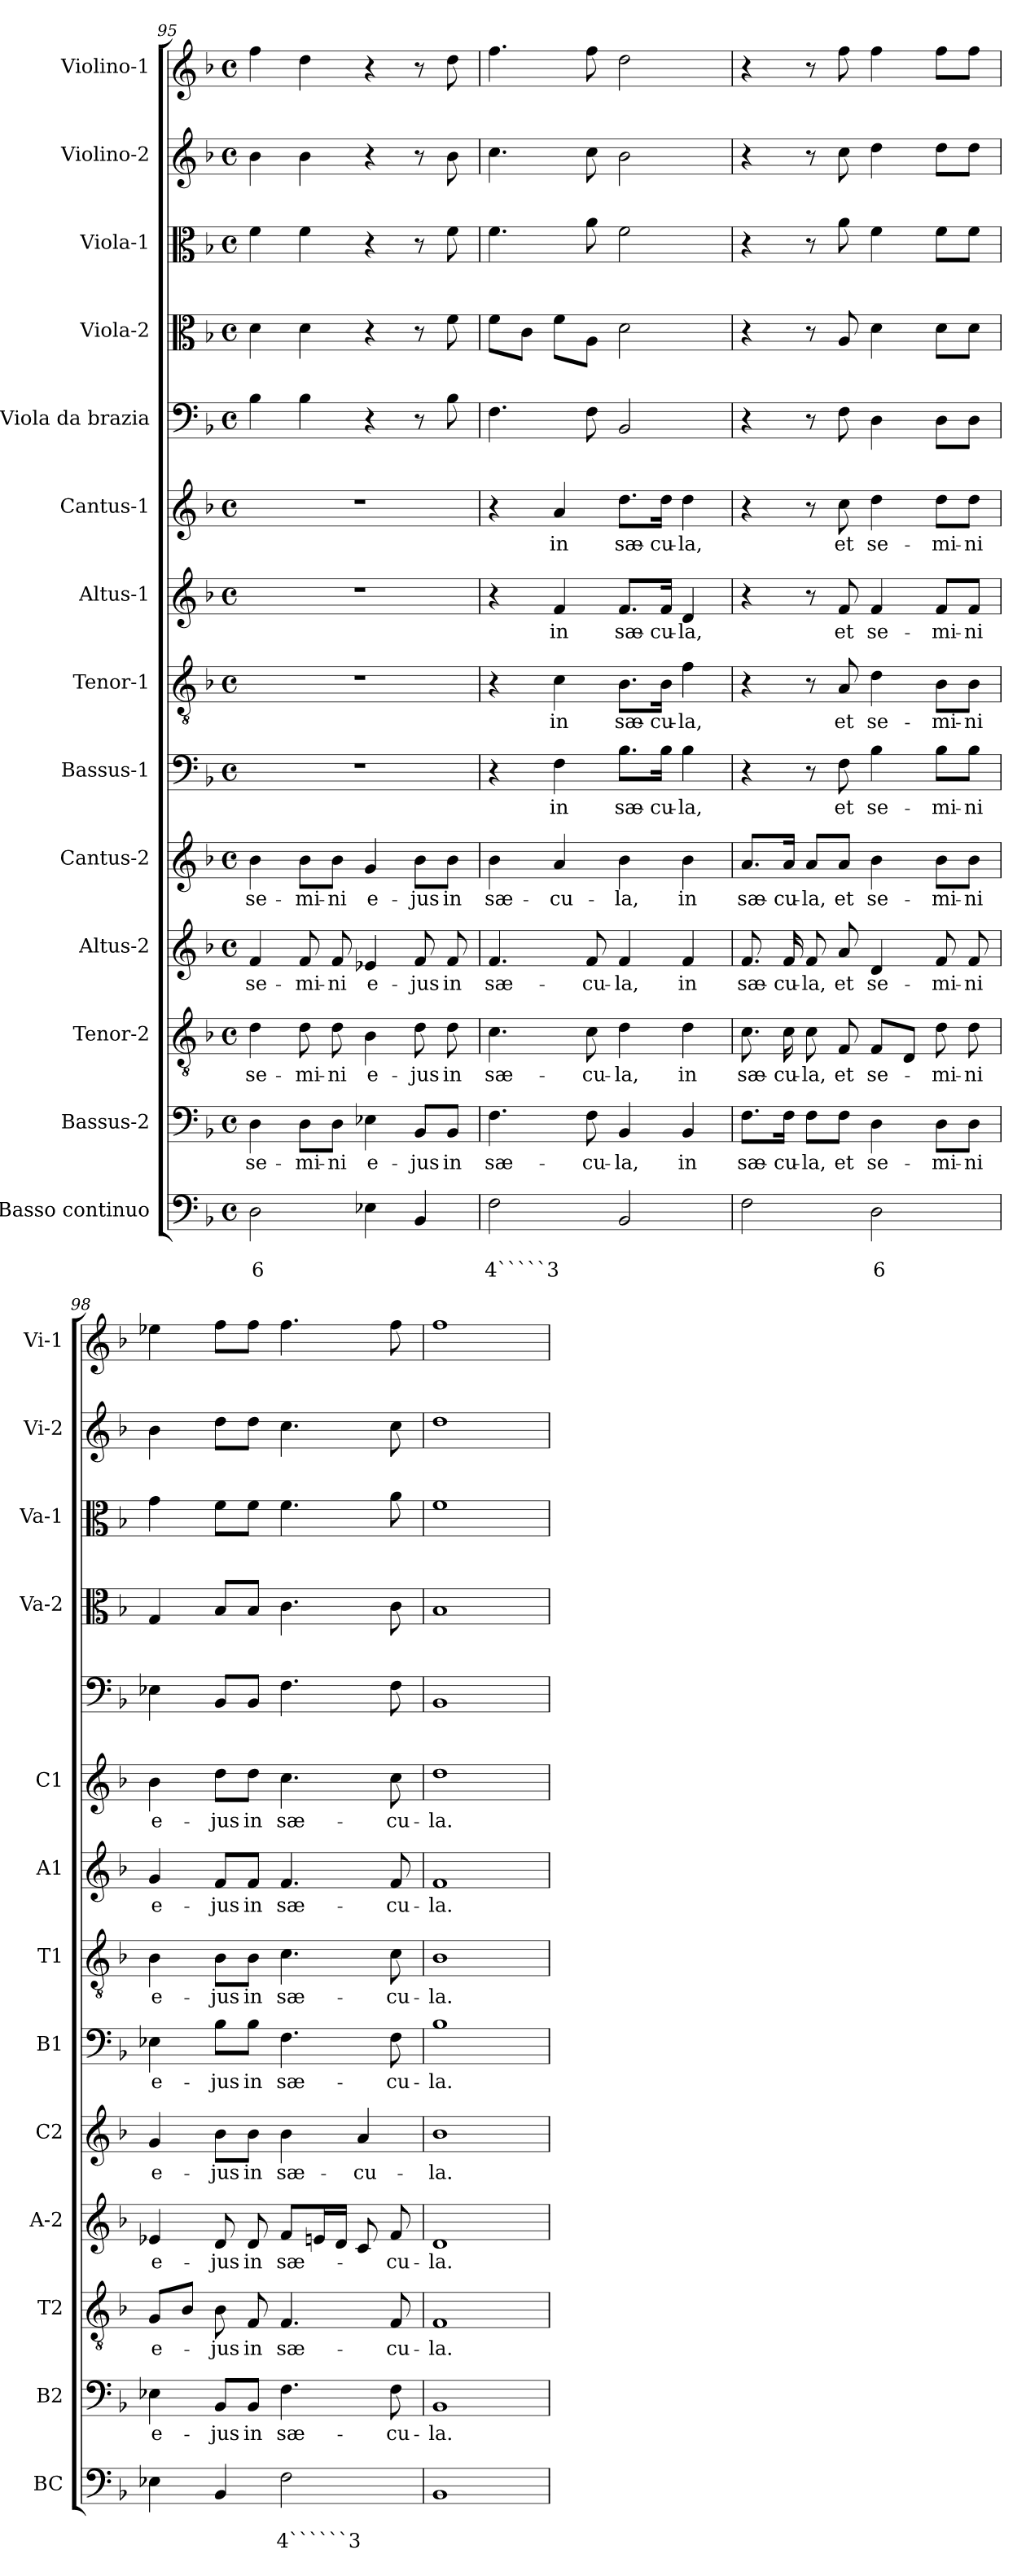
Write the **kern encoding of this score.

**kern	**text	**text	**kern	**text	**kern	**text	**kern	**text	**kern	**text	**kern	**text	**kern	**text	**kern	**text	**kern	**text	**kern	**kern	**kern	**kern	**kern
*part14	*part14	*part14	*part13	*part13	*part12	*part12	*part11	*part11	*part10	*part10	*part9	*part9	*part8	*part8	*part7	*part7	*part6	*part6	*part5	*part4	*part3	*part2	*part1
*staff14	*staff14	*staff14	*staff13	*staff13	*staff12	*staff12	*staff11	*staff11	*staff10	*staff10	*staff9	*staff9	*staff8	*staff8	*staff7	*staff7	*staff6	*staff6	*staff5	*staff4	*staff3	*staff2	*staff1
*I"Basso continuo	*	*	*I"Bassus-2	*	*I"Tenor-2	*	*I"Altus-2	*	*I"Cantus-2	*	*I"Bassus-1	*	*I"Tenor-1	*	*I"Altus-1	*	*I"Cantus-1	*	*I"Viola  da brazia	*I"Viola-2	*I"Viola-1	*I"Violino-2	*I"Violino-1
*I'BC	*	*	*I'B2	*	*I'T2	*	*I'A-2	*	*I'C2	*	*I'B1	*	*I'T1	*	*I'A1	*	*I'C1	*	*	*I'Va-2	*I'Va-1	*I'Vi-2	*I'Vi-1
!!LO:PB:g=z
*clefF4	*	*	*clefF4	*	*clefGv2	*	*clefG2	*	*clefG2	*	*clefF4	*	*clefGv2	*	*clefG2	*	*clefG2	*	*clefF4	*clefC3	*clefC3	*clefG2	*clefG2
*k[b-]	*	*	*k[b-]	*	*k[b-]	*	*k[b-]	*	*k[b-]	*	*k[b-]	*	*k[b-]	*	*k[b-]	*	*k[b-]	*	*k[b-]	*k[b-]	*k[b-]	*k[b-]	*k[b-]
*F:	*	*	*F:	*	*F:	*	*F:	*	*F:	*	*F:	*	*F:	*	*F:	*	*F:	*	*F:	*F:	*F:	*F:	*F:
*M4/4	*	*	*M4/4	*	*M4/4	*	*M4/4	*	*M4/4	*	*M4/4	*	*M4/4	*	*M4/4	*	*M4/4	*	*M4/4	*M4/4	*M4/4	*M4/4	*M4/4
*met(c)	*	*	*met(c)	*	*met(c)	*	*met(c)	*	*met(c)	*	*met(c)	*	*met(c)	*	*met(c)	*	*met(c)	*	*met(c)	*met(c)	*met(c)	*met(c)	*met(c)
=95	=95	=95	=95	=95	=95	=95	=95	=95	=95	=95	=95	=95	=95	=95	=95	=95	=95	=95	=95	=95	=95	=95	=95
!	!	!LO:LY:b	!	!LO:LY:b	!	!LO:LY:b	!	!LO:LY:b	!	!LO:LY:b	!	!	!	!	!	!	!	!	!	!	!	!	!
2D\	.	6	4D\	se-	4d\	se-	4f/	se-	4b-\	se-	1r	.	1r	.	1r	.	1r	.	4B-\	4d\	4f\	4b-\	4ff\
!	!	!	!	!LO:LY:b	!	!LO:LY:b	!	!LO:LY:b	!	!LO:LY:b	!	!	!	!	!	!	!	!	!	!	!	!	!
.	.	.	8D\L	-mi-	8d\	-mi-	8f/	-mi-	8b-\L	-mi-	.	.	.	.	.	.	.	.	4B-\	4d\	4f\	4b-\	4dd\
!	!	!	!	!LO:LY:b	!	!LO:LY:b	!	!LO:LY:b	!	!LO:LY:b	!	!	!	!	!	!	!	!	!	!	!	!	!
.	.	.	8D\J	-ni	8d\	-ni	8f/	-ni	8b-\J	-ni	.	.	.	.	.	.	.	.	.	.	.	.	.
!	!	!	!	!LO:LY:b	!	!LO:LY:b	!	!LO:LY:b	!	!LO:LY:b	!	!	!	!	!	!	!	!	!	!	!	!	!
4E-X\	.	.	4E-X\	e-	4B-\	e-	4e-X/	e-	4g/	e-	.	.	.	.	.	.	.	.	4r	4r	4r	4r	4r
!	!	!	!	!LO:LY:b	!	!LO:LY:b	!	!LO:LY:b	!	!LO:LY:b	!	!	!	!	!	!	!	!	!	!	!	!	!
4BB-/	.	.	8BB-/L	-jus	8d\	-jus	8f/	-jus	8b-\L	-jus	.	.	.	.	.	.	.	.	8r	8r	8r	8r	8r
!	!	!	!	!LO:LY:b	!	!LO:LY:b	!	!LO:LY:b	!	!LO:LY:b	!	!	!	!	!	!	!	!	!	!	!	!	!
.	.	.	8BB-/J	in	8d\	in	8f/	in	8b-\J	in	.	.	.	.	.	.	.	.	8B-\	8f\	8f\	8b-\	8dd\
=96	=96	=96	=96	=96	=96	=96	=96	=96	=96	=96	=96	=96	=96	=96	=96	=96	=96	=96	=96	=96	=96	=96	=96
!	!	!LO:LY:b	!	!LO:LY:b	!	!LO:LY:b	!	!LO:LY:b	!	!LO:LY:b	!	!	!	!	!	!	!	!	!	!	!	!	!
2F\	.	4`````3	4.F\	sæ-	4.c\	sæ-	4.f/	sæ-	4b-\	sæ-	4r	.	4r	.	4r	.	4r	.	4.F\	8f\L	4.f\	4.cc\	4.ff\
.	.	.	.	.	.	.	.	.	.	.	.	.	.	.	.	.	.	.	.	8c\J	.	.	.
!	!	!	!	!	!	!	!	!	!	!LO:LY:b	!	!LO:LY:b	!	!LO:LY:b	!	!LO:LY:b	!	!LO:LY:b	!	!	!	!	!
.	.	.	.	.	.	.	.	.	4a/	-cu-	4F\	in	4c\	in	4f/	in	4a/	in	.	8f\L	.	.	.
!	!	!	!	!LO:LY:b	!	!LO:LY:b	!	!LO:LY:b	!	!	!	!	!	!	!	!	!	!	!	!	!	!	!
.	.	.	8F\	-cu-	8c\	-cu-	8f/	-cu-	.	.	.	.	.	.	.	.	.	.	8F\	8A\J	8a\	8cc\	8ff\
!	!	!	!	!LO:LY:b	!	!LO:LY:b	!	!LO:LY:b	!	!LO:LY:b	!	!LO:LY:b	!	!LO:LY:b	!	!LO:LY:b	!	!LO:LY:b	!	!	!	!	!
2BB-/	.	.	4BB-/	-la,	4d\	-la,	4f/	-la,	4b-\	-la,	8.B-\L	sæ-	8.B-\L	sæ-	8.f/L	sæ-	8.dd\L	sæ-	2BB-/	2d\	2f\	2b-\	2dd\
!	!	!	!	!	!	!	!	!	!	!	!	!LO:LY:b	!	!LO:LY:b	!	!LO:LY:b	!	!LO:LY:b	!	!	!	!	!
.	.	.	.	.	.	.	.	.	.	.	16B-\Jk	-cu-	16B-\Jk	-cu-	16f/Jk	-cu-	16dd\Jk	-cu-	.	.	.	.	.
!	!	!	!	!LO:LY:b	!	!LO:LY:b	!	!LO:LY:b	!	!LO:LY:b	!	!LO:LY:b	!	!LO:LY:b	!	!LO:LY:b	!	!LO:LY:b	!	!	!	!	!
.	.	.	4BB-/	in	4d\	in	4f/	in	4b-\	in	4B-\	-la,	4f\	-la,	4d/	-la,	4dd\	-la,	.	.	.	.	.
=97	=97	=97	=97	=97	=97	=97	=97	=97	=97	=97	=97	=97	=97	=97	=97	=97	=97	=97	=97	=97	=97	=97	=97
!	!	!	!	!LO:LY:b	!	!LO:LY:b	!	!LO:LY:b	!	!LO:LY:b	!	!	!	!	!	!	!	!	!	!	!	!	!
2F\	.	.	8.F\L	sæ-	8.c\	sæ-	8.f/	sæ-	8.a/L	sæ-	4r	.	4r	.	4r	.	4r	.	4r	4r	4r	4r	4r
!	!	!	!	!LO:LY:b	!	!LO:LY:b	!	!LO:LY:b	!	!LO:LY:b	!	!	!	!	!	!	!	!	!	!	!	!	!
.	.	.	16F\Jk	-cu-	16c\	-cu-	16f/	-cu-	16a/Jk	-cu-	.	.	.	.	.	.	.	.	.	.	.	.	.
!	!	!	!	!LO:LY:b	!	!LO:LY:b	!	!LO:LY:b	!	!LO:LY:b	!	!	!	!	!	!	!	!	!	!	!	!	!
.	.	.	8F\L	-la,	8c\	-la,	8f/	-la,	8a/L	-la,	8r	.	8r	.	8r	.	8r	.	8r	8r	8r	8r	8r
!	!	!	!	!LO:LY:b	!	!LO:LY:b	!	!LO:LY:b	!	!LO:LY:b	!	!LO:LY:b	!	!LO:LY:b	!	!LO:LY:b	!	!LO:LY:b	!	!	!	!	!
.	.	.	8F\J	et	8F/	et	8a/	et	8a/J	et	8F\	et	8A/	et	8f/	et	8cc\	et	8F\	8A/	8a\	8cc\	8ff\
!	!	!LO:LY:b	!	!LO:LY:b	!	!LO:LY:b	!	!LO:LY:b	!	!LO:LY:b	!	!LO:LY:b	!	!LO:LY:b	!	!LO:LY:b	!	!LO:LY:b	!	!	!	!	!
2D\	.	6	4D\	se-	8F/L	se-	4d/	se-	4b-\	se-	4B-\	se-	4d\	se-	4f/	se-	4dd\	se-	4D\	4d\	4f\	4dd\	4ff\
.	.	.	.	.	8D/J	.	.	.	.	.	.	.	.	.	.	.	.	.	.	.	.	.	.
!	!	!	!	!LO:LY:b	!	!LO:LY:b	!	!LO:LY:b	!	!LO:LY:b	!	!LO:LY:b	!	!LO:LY:b	!	!LO:LY:b	!	!LO:LY:b	!	!	!	!	!
.	.	.	8D\L	-mi-	8d\	-mi-	8f/	-mi-	8b-\L	-mi-	8B-\L	-mi-	8B-\L	-mi-	8f/L	-mi-	8dd\L	-mi-	8D\L	8d\L	8f\L	8dd\L	8ff\L
!	!	!	!	!LO:LY:b	!	!LO:LY:b	!	!LO:LY:b	!	!LO:LY:b	!	!LO:LY:b	!	!LO:LY:b	!	!LO:LY:b	!	!LO:LY:b	!	!	!	!	!
.	.	.	8D\J	-ni	8d\	-ni	8f/	-ni	8b-\J	-ni	8B-\J	-ni	8B-\J	-ni	8f/J	-ni	8dd\J	-ni	8D\J	8d\J	8f\J	8dd\J	8ff\J
=98	=98	=98	=98	=98	=98	=98	=98	=98	=98	=98	=98	=98	=98	=98	=98	=98	=98	=98	=98	=98	=98	=98	=98
!	!	!	!	!LO:LY:b	!	!LO:LY:b	!	!LO:LY:b	!	!LO:LY:b	!	!LO:LY:b	!	!LO:LY:b	!	!LO:LY:b	!	!LO:LY:b	!	!	!	!	!
4E-X\	.	.	4E-X\	e-	8G/L	e-	4e-X/	e-	4g/	e-	4E-X\	e-	4B-\	e-	4g/	e-	4b-\	e-	4E-X\	4G/	4g\	4b-\	4ee-X\
.	.	.	.	.	8B-/J	.	.	.	.	.	.	.	.	.	.	.	.	.	.	.	.	.	.
!	!	!	!	!LO:LY:b	!	!LO:LY:b	!	!LO:LY:b	!	!LO:LY:b	!	!LO:LY:b	!	!LO:LY:b	!	!LO:LY:b	!	!LO:LY:b	!	!	!	!	!
4BB-/	.	.	8BB-/L	-jus	8B-\	-jus	8d/	-jus	8b-\L	-jus	8B-\L	-jus	8B-\L	-jus	8f/L	-jus	8dd\L	-jus	8BB-/L	8B-/L	8f\L	8dd\L	8ff\L
!	!	!	!	!LO:LY:b	!	!LO:LY:b	!	!LO:LY:b	!	!LO:LY:b	!	!LO:LY:b	!	!LO:LY:b	!	!LO:LY:b	!	!LO:LY:b	!	!	!	!	!
.	.	.	8BB-/J	in	8F/	in	8d/	in	8b-\J	in	8B-\J	in	8B-\J	in	8f/J	in	8dd\J	in	8BB-/J	8B-/J	8f\J	8dd\J	8ff\J
!	!	!LO:LY:b	!	!LO:LY:b	!	!LO:LY:b	!	!LO:LY:b	!	!LO:LY:b	!	!LO:LY:b	!	!LO:LY:b	!	!LO:LY:b	!	!LO:LY:b	!	!	!	!	!
2F\	.	4``````3	4.F\	sæ-	4.F/	sæ-	8f/L	sæ-	4b-\	sæ-	4.F\	sæ-	4.c\	sæ-	4.f/	sæ-	4.cc\	sæ-	4.F\	4.c\	4.f\	4.cc\	4.ff\
.	.	.	.	.	.	.	16en/L	.	.	.	.	.	.	.	.	.	.	.	.	.	.	.	.
.	.	.	.	.	.	.	16d/JJ	.	.	.	.	.	.	.	.	.	.	.	.	.	.	.	.
!	!	!	!	!	!	!	!	!	!	!LO:LY:b	!	!	!	!	!	!	!	!	!	!	!	!	!
.	.	.	.	.	.	.	8c/	.	4a/	-cu-	.	.	.	.	.	.	.	.	.	.	.	.	.
!	!	!	!	!LO:LY:b	!	!LO:LY:b	!	!LO:LY:b	!	!	!	!LO:LY:b	!	!LO:LY:b	!	!LO:LY:b	!	!LO:LY:b	!	!	!	!	!
.	.	.	8F\	-cu-	8F/	-cu-	8f/	-cu-	.	.	8F\	-cu-	8c\	-cu-	8f/	-cu-	8cc\	-cu-	8F\	8c\	8a\	8cc\	8ff\
=99	=99	=99	=99	=99	=99	=99	=99	=99	=99	=99	=99	=99	=99	=99	=99	=99	=99	=99	=99	=99	=99	=99	=99
!	!	!	!	!LO:LY:b	!	!LO:LY:b	!	!LO:LY:b	!	!LO:LY:b	!	!LO:LY:b	!	!LO:LY:b	!	!LO:LY:b	!	!LO:LY:b	!	!	!	!	!
1BB-	.	.	1BB-	-la.	1F	-la.	1d	-la.	1b-	-la.	1B-	-la.	1B-	-la.	1f	-la.	1dd	-la.	1BB-	1B-	1f	1dd	1ff
=	=	=	=	=	=	=	=	=	=	=	=	=	=	=	=	=	=	=	=	=	=	=	=
*-	*-	*-	*-	*-	*-	*-	*-	*-	*-	*-	*-	*-	*-	*-	*-	*-	*-	*-	*-	*-	*-	*-	*-
